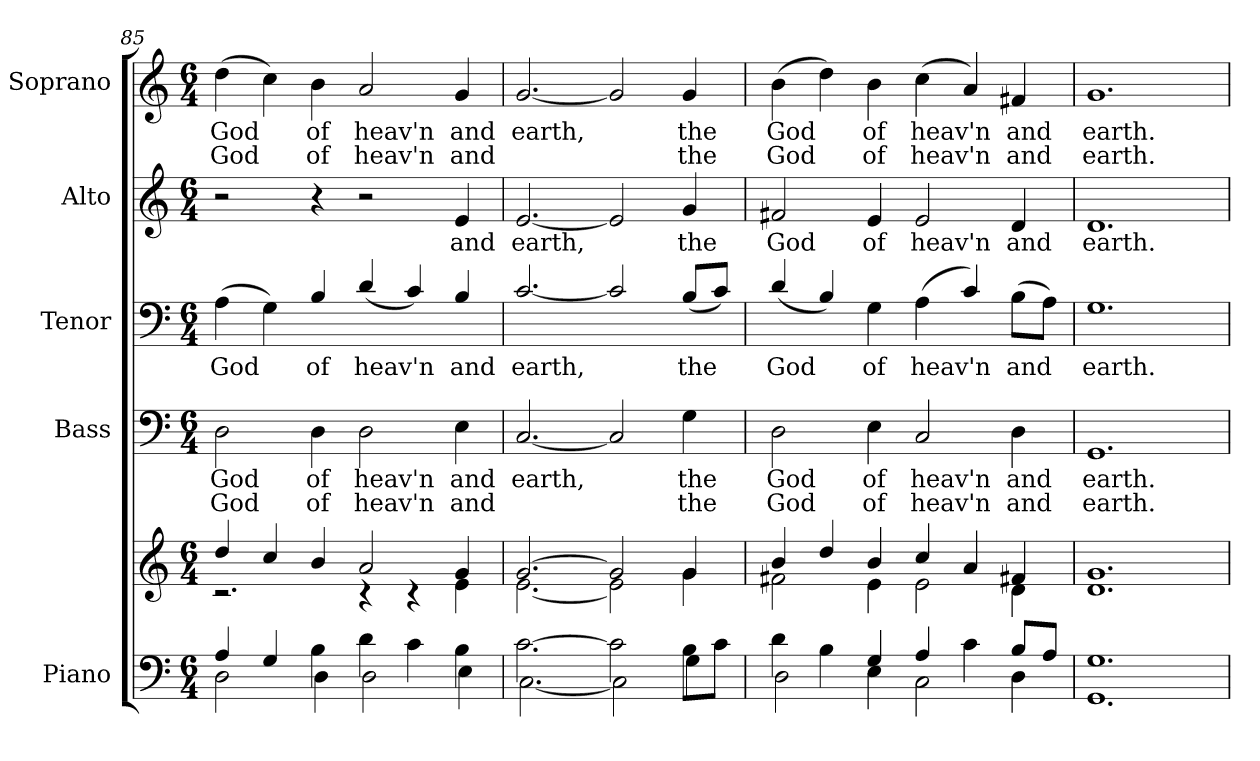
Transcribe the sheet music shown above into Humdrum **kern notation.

**kern	**kern	**kern	**text	**text	**kern	**text	**kern	**text	**kern	**text	**text
*part5	*part5	*part4	*part4	*part4	*part3	*part3	*part2	*part2	*part1	*part1	*part1
*staff6	*staff5	*staff4	*staff4	*staff4	*staff3	*staff3	*staff2	*staff2	*staff1	*staff1	*staff1
*I"Piano	*	*I"Bass	*	*	*I"Tenor	*	*I"Alto	*	*I"Soprano	*	*
*I'Pno.	*	*I'B.	*	*	*I'T.	*	*I'A.	*	*I'S.	*	*
!!LO:PB:g=z
*clefF4	*clefG2	*clefF4	*	*	*clefF4	*	*clefG2	*	*clefG2	*	*
*k[]	*k[]	*k[]	*	*	*k[]	*	*k[]	*	*k[]	*	*
*C:	*C:	*C:	*	*	*C:	*	*C:	*	*C:	*	*
*M6/4	*M6/4	*M6/4	*	*	*M6/4	*	*M6/4	*	*M6/4	*	*
=85	=85	=85	=85	=85	=85	=85	=85	=85	=85	=85	=85
*^	*^	*	*	*	*	*	*	*	*	*	*
!	!	!	!	!	!LO:LY:b:color=#000000	!LO:LY:b:color=#000000	!	!	!	!	!	!	!
!	!	!	!	!	!	!	!	!LO:LY:b:color=#000000	!	!	!	!	!
!	!	!	!	!	!	!	!	!	!	!	!	!LO:LY:b:color=#000000	!LO:LY:b:color=#000000
4Ai/	2Di\	4ddi/	2.r	2Di\	God	God	(4Ai\	God	2r	.	(4ddi\	God	God
4Gi/	.	4cci/	.	.	.	.	4Gi\)	.	.	.	4cci\)	.	.
!	!	!	!	!	!LO:LY:b:color=#000000	!LO:LY:b:color=#000000	!	!	!	!	!	!	!
!	!	!	!	!	!	!	!	!LO:LY:b:color=#000000	!	!	!	!	!
!	!	!	!	!	!	!	!	!	!	!	!	!LO:LY:b:color=#000000	!LO:LY:b:color=#000000
4Bi\	4Di\	4bi/	.	4Di\	of	of	4Bi/	of	4r	.	4bi\	of	of
!	!	!	!	!	!LO:LY:b:color=#000000	!LO:LY:b:color=#000000	!	!	!	!	!	!	!
!	!	!	!	!	!	!	!	!LO:LY:b:color=#000000	!	!	!	!	!
!	!	!	!	!	!	!	!	!	!	!	!	!LO:LY:b:color=#000000	!LO:LY:b:color=#000000
4di\	2Di\	2ai/	4r	2Di\	heav'n	heav'n	(4di/	heav'n	2r	.	2ai/	heav'n	heav'n
4ci\	.	.	4r	.	.	.	4ci/)	.	.	.	.	.	.
!	!	!	!	!	!LO:LY:b:color=#000000	!LO:LY:b:color=#000000	!	!	!	!	!	!	!
!	!	!	!	!	!	!	!	!LO:LY:b:color=#000000	!	!	!	!	!
!	!	!	!	!	!	!	!	!	!	!LO:LY:b:color=#000000	!	!	!
!	!	!	!	!	!	!	!	!	!	!	!	!LO:LY:b:color=#000000	!LO:LY:b:color=#000000
4Bi\	4Ei\	4gi/	4ei\	4Ei\	and	and	4Bi/	and	4ei/	and	4gi/	and	and
=86	=86	=86	=86	=86	=86	=86	=86	=86	=86	=86	=86	=86	=86
!	!	!	!	!	!LO:LY:b:color=#000000	!	!	!	!	!	!	!	!
!	!	!	!	!	!	!	!	!LO:LY:b:color=#000000	!	!	!	!	!
!	!	!	!	!	!	!	!	!	!	!LO:LY:b:color=#000000	!	!	!
!	!	!	!	!	!	!	!	!	!	!	!	!LO:LY:b:color=#000000	!
[>2.ci\	[<2.Ci\	[>2.gi/	[<2.ei\	[<2.Ci/	earth,	.	[<2.ci/	earth,	[<2.ei/	earth,	[<2.gi/	earth,	.
2ci\]	2Ci\]	2gi/]	2ei\]	2Ci/]	.	.	2ci/]	.	2ei/]	.	2gi/]	.	.
!	!	!	!	!	!LO:LY:b:color=#000000	!LO:LY:b:color=#000000	!	!	!	!	!	!	!
!	!	!	!	!	!	!	!	!LO:LY:b:color=#000000	!	!	!	!	!
!	!	!	!	!	!	!	!	!	!	!LO:LY:b:color=#000000	!	!	!
!	!	!	!	!	!	!	!	!	!	!	!	!LO:LY:b:color=#000000	!LO:LY:b:color=#000000
8Bi\L	4Gi\	4gi/	4gi\	4Gi\	the	the	(8Bi/L	the	4gi/	the	4gi/	the	the
8ci\J	.	.	.	.	.	.	8ci/J)	.	.	.	.	.	.
=87	=87	=87	=87	=87	=87	=87	=87	=87	=87	=87	=87	=87	=87
!	!	!	!	!	!LO:LY:b:color=#000000	!LO:LY:b:color=#000000	!	!	!	!	!	!	!
!	!	!	!	!	!	!	!	!LO:LY:b:color=#000000	!	!	!	!	!
!	!	!	!	!	!	!	!	!	!	!LO:LY:b:color=#000000	!	!	!
!	!	!	!	!	!	!	!	!	!	!	!	!LO:LY:b:color=#000000	!LO:LY:b:color=#000000
4di\	2Di\	4bi/	2f#Xi\	2Di\	God	God	(4di/	God	2f#Xi/	God	(4bi\	God	God
4Bi\	.	4ddi/	.	.	.	.	4Bi/)	.	.	.	4ddi\)	.	.
!	!	!	!	!	!LO:LY:b:color=#000000	!LO:LY:b:color=#000000	!	!	!	!	!	!	!
!	!	!	!	!	!	!	!	!LO:LY:b:color=#000000	!	!	!	!	!
!	!	!	!	!	!	!	!	!	!	!LO:LY:b:color=#000000	!	!	!
!	!	!	!	!	!	!	!	!	!	!	!	!LO:LY:b:color=#000000	!LO:LY:b:color=#000000
4Gi/	4Ei\	4bi/	4ei\	4Ei\	of	of	4Gi\	of	4ei/	of	4bi\	of	of
!	!	!	!	!	!LO:LY:b:color=#000000	!LO:LY:b:color=#000000	!	!	!	!	!	!	!
!	!	!	!	!	!	!	!	!LO:LY:b:color=#000000	!	!	!	!	!
!	!	!	!	!	!	!	!	!	!	!LO:LY:b:color=#000000	!	!	!
!	!	!	!	!	!	!	!	!	!	!	!	!LO:LY:b:color=#000000	!LO:LY:b:color=#000000
4Ai/	2Ci\	4cci/	2ei\	2Ci/	heav'n	heav'n	(4Ai\	heav'n	2ei/	heav'n	(4cci\	heav'n	heav'n
4ci\	.	4ai/	.	.	.	.	4ci/)	.	.	.	4ai/)	.	.
!	!	!	!	!	!LO:LY:b:color=#000000	!LO:LY:b:color=#000000	!	!	!	!	!	!	!
!	!	!	!	!	!	!	!	!LO:LY:b:color=#000000	!	!	!	!	!
!	!	!	!	!	!	!	!	!	!	!LO:LY:b:color=#000000	!	!	!
!	!	!	!	!	!	!	!	!	!	!	!	!LO:LY:b:color=#000000	!LO:LY:b:color=#000000
8Bi/L	4Di\	4f#Xi/	4di\	4Di\	and	and	(8Bi\L	and	4di/	and	4f#Xi/	and	and
8Ai/J	.	.	.	.	.	.	8Ai\J)	.	.	.	.	.	.
!!LO:PB:g=z
=88	=88	=88	=88	=88	=88	=88	=88	=88	=88	=88	=88	=88	=88
!	!	!	!	!	!LO:LY:b:color=#000000	!LO:LY:b:color=#000000	!	!	!	!	!	!	!
!	!	!	!	!	!	!	!	!LO:LY:b:color=#000000	!	!	!	!	!
!	!	!	!	!	!	!	!	!	!	!LO:LY:b:color=#000000	!	!	!
!	!	!	!	!	!	!	!	!	!	!	!	!LO:LY:b:color=#000000	!LO:LY:b:color=#000000
1.Gi	1.GGi	1.gi	1.di	1.GGi	earth.	earth.	1.Gi	earth.	1.di	earth.	1.gi	earth.	earth.
*v	*v	*	*	*	*	*	*	*	*	*	*	*	*
*	*v	*v	*	*	*	*	*	*	*	*	*	*
=	=	=	=	=	=	=	=	=	=	=	=
*-	*-	*-	*-	*-	*-	*-	*-	*-	*-	*-	*-
